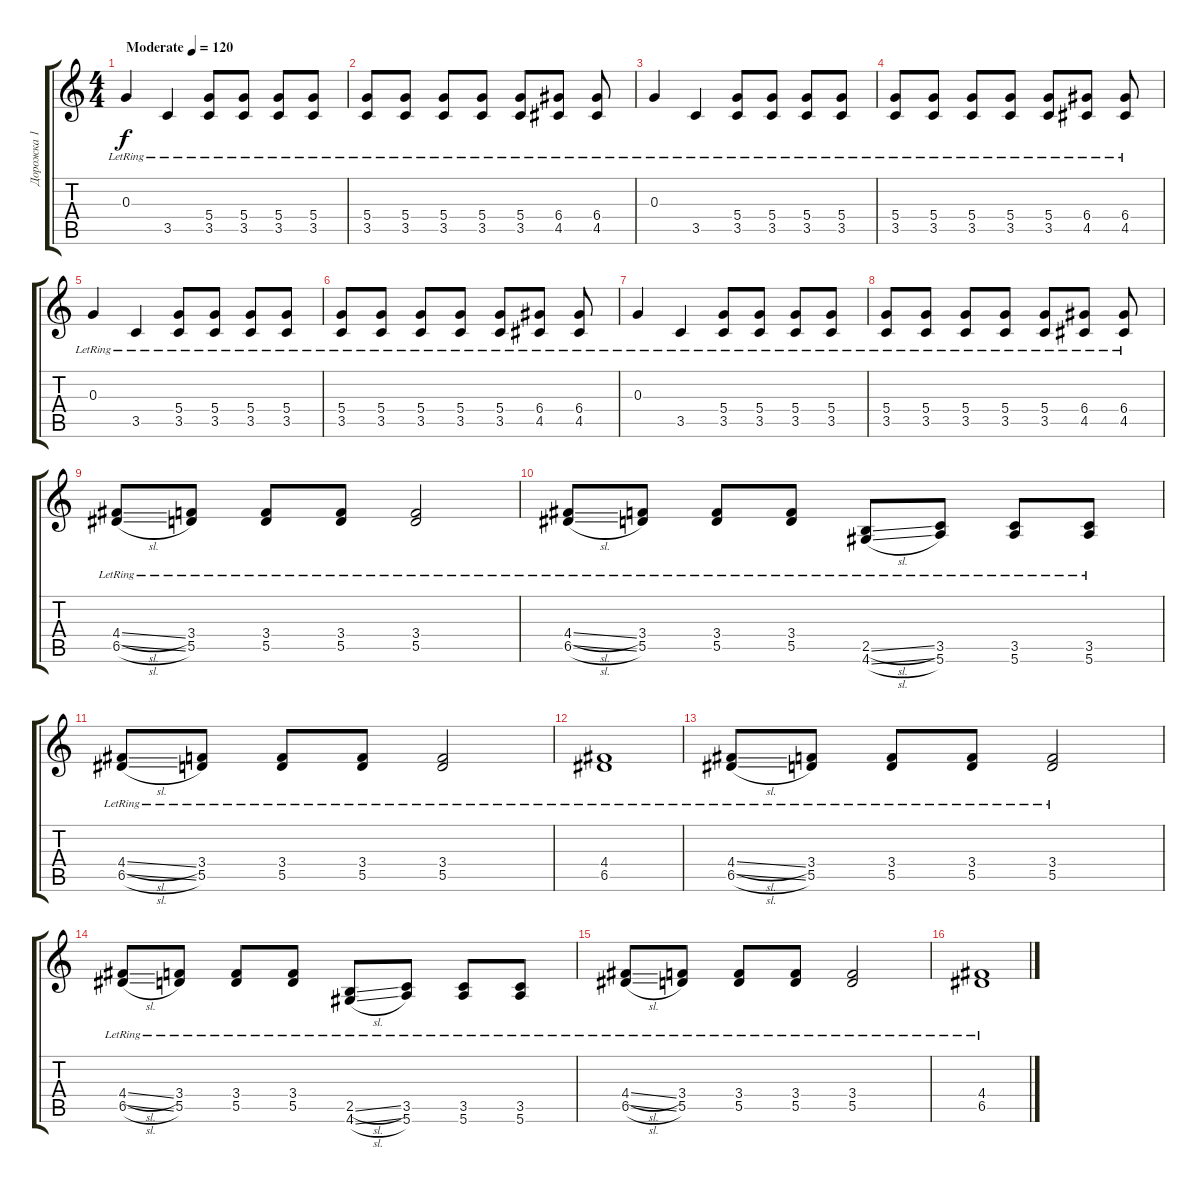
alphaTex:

\track ("Дорожка 1" "Дорожка 1") {instrument distortionguitar}
\staff {score tabs}
\tuning (E4 B3 G3 D3 A2 E2) {hide}
\ts (4 4)
\tempo (120 "Moderate")
\clef g2
\ks c
0.3{lr}.4{dy f instrument distortionguitar} 3.5{lr}.4 (5.4 3.5{lr}).8 (5.4 3.5{lr}).8 (5.4 3.5{lr}).8 (5.4 3.5{lr}).8 |
(5.4 3.5{lr}).8 (5.4 3.5{lr}).8 (5.4 3.5{lr}).8 (5.4 3.5{lr}).8 (5.4 3.5{lr}).8 (6.4 4.5{lr}).8 (6.4 4.5{lr}).8 |
0.3{lr}.4 3.5{lr}.4 (5.4 3.5{lr}).8 (5.4 3.5{lr}).8 (5.4 3.5{lr}).8 (5.4 3.5{lr}).8 |
(5.4 3.5{lr}).8 (5.4 3.5{lr}).8 (5.4 3.5{lr}).8 (5.4 3.5{lr}).8 (5.4 3.5{lr}).8 (6.4 4.5{lr}).8 (6.4 4.5{lr}).8 |
0.3{lr}.4 3.5{lr}.4 (5.4 3.5{lr}).8 (5.4 3.5{lr}).8 (5.4 3.5{lr}).8 (5.4 3.5{lr}).8 |
(5.4 3.5{lr}).8 (5.4 3.5{lr}).8 (5.4 3.5{lr}).8 (5.4 3.5{lr}).8 (5.4 3.5{lr}).8 (6.4 4.5{lr}).8 (6.4 4.5{lr}).8 |
0.3{lr}.4 3.5{lr}.4 (5.4 3.5{lr}).8 (5.4 3.5{lr}).8 (5.4 3.5{lr}).8 (5.4 3.5{lr}).8 |
(5.4 3.5{lr}).8 (5.4 3.5{lr}).8 (5.4 3.5{lr}).8 (5.4 3.5{lr}).8 (5.4 3.5{lr}).8 (6.4 4.5{lr}).8 (6.4 4.5{lr}).8 |
(4.4{sl lr} 6.5{sl lr}).8 (3.4{lr} 5.5{lr}).8 (3.4{lr} 5.5{lr}).8 (3.4{lr} 5.5{lr}).8 (3.4{lr} 5.5{lr}).2 |
(4.4{sl lr} 6.5{sl lr}).8 (3.4{lr} 5.5{lr}).8 (3.4{lr} 5.5{lr}).8 (3.4{lr} 5.5{lr}).8 (2.5{sl lr} 4.6{sl lr}).8 (3.5{lr} 5.6{lr}).8 (3.5{lr} 5.6{lr}).8 (3.5{lr} 5.6{lr}).8 |
(4.4{sl lr} 6.5{sl lr}).8 (3.4{lr} 5.5{lr}).8 (3.4{lr} 5.5{lr}).8 (3.4{lr} 5.5{lr}).8 (3.4{lr} 5.5{lr}).2 |
(4.4{lr} 6.5{lr}).1 |
(4.4{sl lr} 6.5{sl lr}).8 (3.4{lr} 5.5{lr}).8 (3.4{lr} 5.5{lr}).8 (3.4{lr} 5.5{lr}).8 (3.4{lr} 5.5{lr}).2 |
(4.4{sl lr} 6.5{sl lr}).8 (3.4{lr} 5.5{lr}).8 (3.4{lr} 5.5{lr}).8 (3.4{lr} 5.5{lr}).8 (2.5{sl lr} 4.6{sl lr}).8 (3.5{lr} 5.6{lr}).8 (3.5{lr} 5.6{lr}).8 (3.5{lr} 5.6{lr}).8 |
(4.4{sl lr} 6.5{sl lr}).8 (3.4{lr} 5.5{lr}).8 (3.4{lr} 5.5{lr}).8 (3.4{lr} 5.5{lr}).8 (3.4{lr} 5.5{lr}).2 |
(4.4{lr} 6.5{lr}).1
